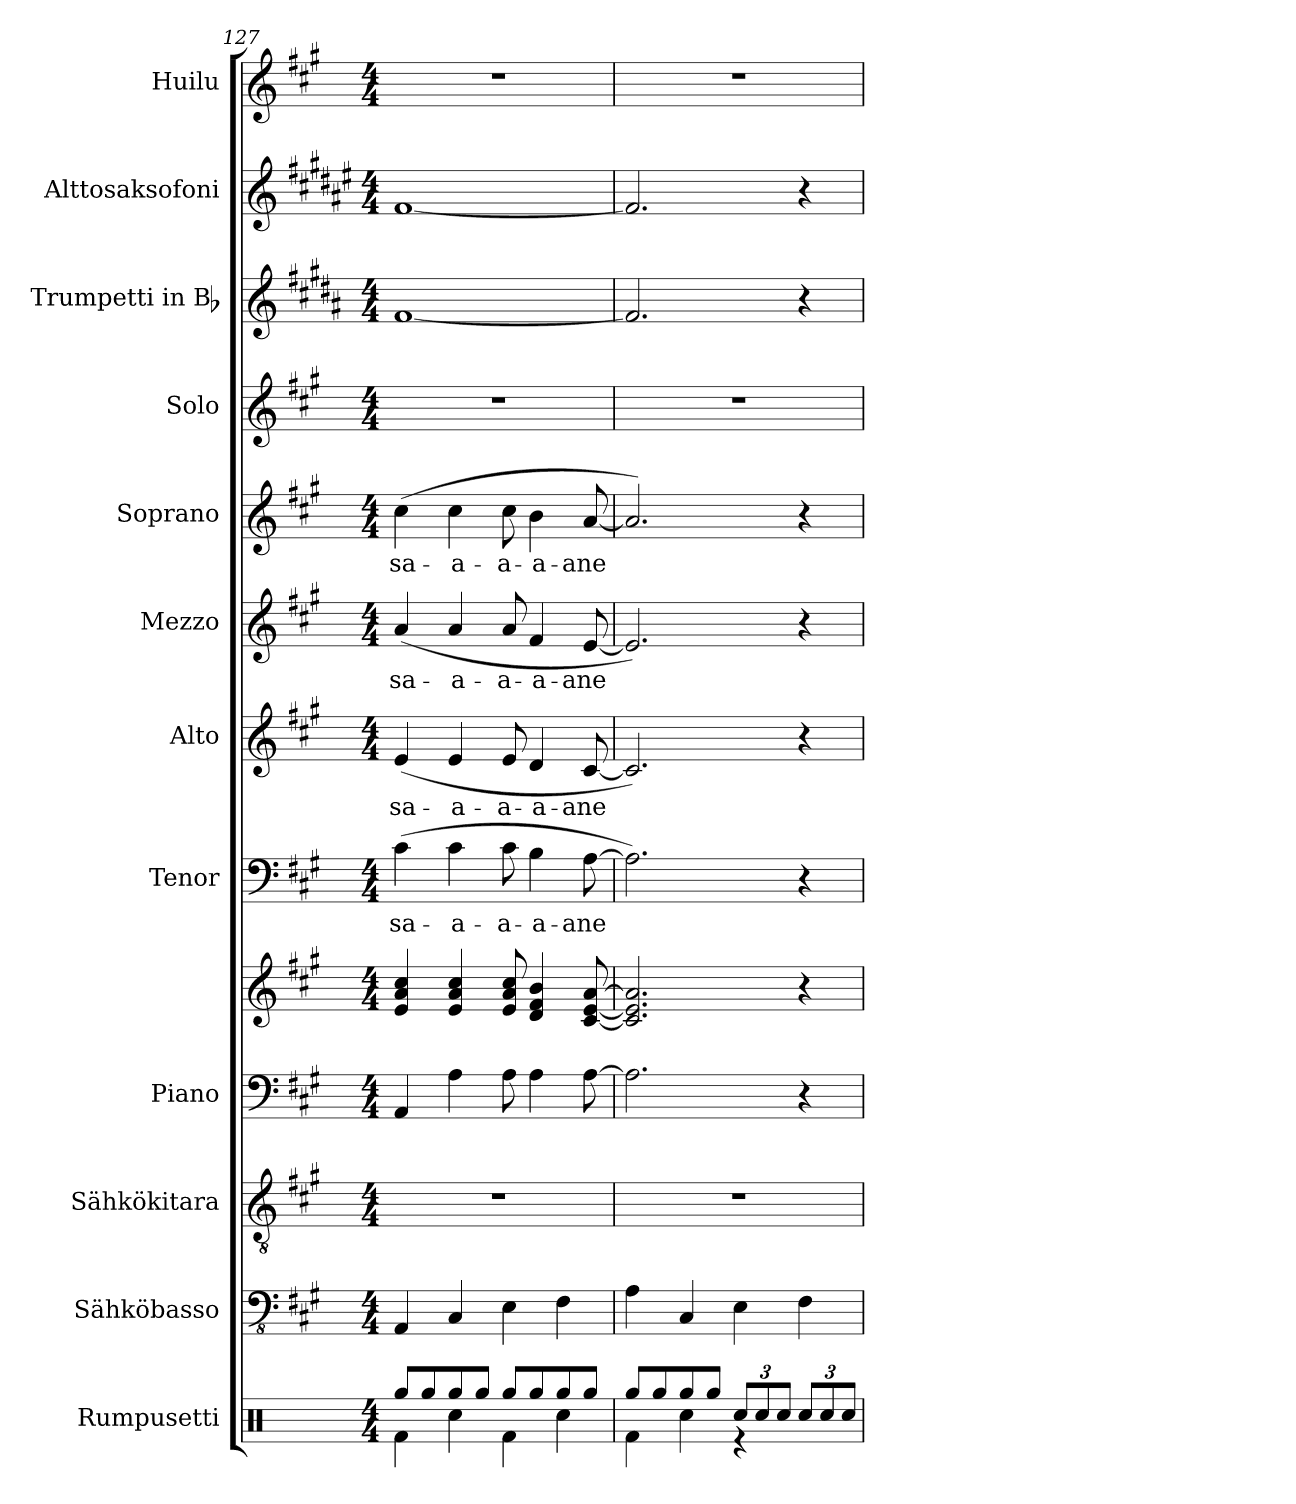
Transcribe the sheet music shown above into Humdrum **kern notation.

**kern	**kern	**kern	**kern	**kern	**kern	**text	**kern	**text	**kern	**text	**kern	**text	**kern	**kern	**kern	**kern
*part12	*part11	*part10	*part9	*part9	*part8	*part8	*part7	*part7	*part6	*part6	*part5	*part5	*part4	*part3	*part2	*part1
*staff13	*staff12	*staff11	*staff10	*staff9	*staff8	*staff8	*staff7	*staff7	*staff6	*staff6	*staff5	*staff5	*staff4	*staff3	*staff2	*staff1
*I"Rumpusetti	*I"Sähköbasso	*I"Sähkökitara	*I"Piano	*	*I"Tenor	*	*I"Alto	*	*I"Mezzo	*	*I"Soprano	*	*I"Solo	*I"Trumpetti in Bb	*I"Alttosaksofoni	*I"Huilu
*I'R. setti	*	*	*I'Pno.	*	*I'T.	*	*I'A.	*	*I'M.	*	*I'S.	*	*I'Solo	*I'Tpt. in Bb	*	*I'H.
*clefX	*clefFv4	*clefGv2	*clefF4	*clefG2	*clefF4	*	*clefG2	*	*clefG2	*	*clefG2	*	*clefG2	*clefG2	*clefG2	*clefG2
*	*	*	*	*	*	*	*	*	*	*	*	*	*	*ITrd1c2	*ITrd5c9	*
*k[]	*k[f#c#g#]	*k[f#c#g#]	*k[f#c#g#]	*k[f#c#g#]	*k[f#c#g#]	*	*k[f#c#g#]	*	*k[f#c#g#]	*	*k[f#c#g#]	*	*k[f#c#g#]	*k[f#c#g#]	*k[f#c#g#]	*k[f#c#g#]
*M4/4	*M4/4	*M4/4	*M4/4	*M4/4	*M4/4	*	*M4/4	*	*M4/4	*	*M4/4	*	*M4/4	*M4/4	*M4/4	*M4/4
=127	=127	=127	=127	=127	=127	=127	=127	=127	=127	=127	=127	=127	=127	=127	=127	=127
*^	*	*	*	*	*	*	*	*	*	*	*	*	*	*	*	*
!	!	!	!	!	!	!	!LO:LY:b	!	!LO:LY:b	!	!LO:LY:b	!	!LO:LY:b	!	!	!	!
8Rgg/L	4Rf\	4AAA/	1r	4AA/	4e/ 4a/ 4cc#/	(4c#\	-sa-	(4e/	-sa-	(4a/	-sa-	(4cc#\	sa-	1r	[1e	[1A	1r
8Rgg/	.	.	.	.	.	.	.	.	.	.	.	.	.	.	.	.	.
!	!	!	!	!	!	!	!LO:LY:b	!	!LO:LY:b	!	!LO:LY:b	!	!LO:LY:b	!	!	!	!
8Rgg/	4Rcc\	4CC#/	.	4A\	4e/ 4a/ 4cc#/	4c#\	-a-	4e/	-a-	4a/	-a-	4cc#\	-a-	.	.	.	.
8Rgg/J	.	.	.	.	.	.	.	.	.	.	.	.	.	.	.	.	.
!	!	!	!	!	!	!	!LO:LY:b	!	!LO:LY:b	!	!LO:LY:b	!	!LO:LY:b	!	!	!	!
8Rgg/L	4Rf\	4EE\	.	8A\	8e/ 8a/ 8cc#/	8c#\	-a-	8e/	-a-	8a/	-a-	8cc#\	-a-	.	.	.	.
!	!	!	!	!	!	!	!LO:LY:b	!	!LO:LY:b	!	!LO:LY:b	!	!LO:LY:b	!	!	!	!
8Rgg/	.	.	.	4A\	4d/ 4f#/ 4b/	4B\	-a-	4d/	-a-	4f#/	-a-	4b\	-a-	.	.	.	.
8Rgg/	4Rcc\	4FF#\	.	.	.	.	.	.	.	.	.	.	.	.	.	.	.
!	!	!	!	!	!	!	!LO:LY:b	!	!LO:LY:b	!	!LO:LY:b	!	!LO:LY:b	!	!	!	!
8Rgg/J	.	.	.	[8A\	[8c#/ [8e/ [8a/	[8A\	-ane	[8c#/	-ane	[8e/	-ane	[8a/	-ane	.	.	.	.
!!LO:PB:g=z
=128	=128	=128	=128	=128	=128	=128	=128	=128	=128	=128	=128	=128	=128	=128	=128	=128	=128
8Rgg/L	4Rf\	4AA\	1r	2.A\]	2.c#/] 2.e/] 2.a/]	2.A\])	.	2.c#/])	.	2.e/])	.	2.a/])	.	1r	2.e/]	2.A/]	1r
8Rgg/	.	.	.	.	.	.	.	.	.	.	.	.	.	.	.	.	.
8Rgg/	4Rcc\	4CC#/	.	.	.	.	.	.	.	.	.	.	.	.	.	.	.
8Rgg/J	.	.	.	.	.	.	.	.	.	.	.	.	.	.	.	.	.
*Xbrackettup	*	*	*	*	*	*	*	*	*	*	*	*	*	*	*	*	*
12Rcc/L	4r	4EE\	.	.	.	.	.	.	.	.	.	.	.	.	.	.	.
12Rcc/	.	.	.	.	.	.	.	.	.	.	.	.	.	.	.	.	.
12Rcc/J	.	.	.	.	.	.	.	.	.	.	.	.	.	.	.	.	.
12Rcc/L	4ryy	4FF#\	.	4r	4r	4r	.	4r	.	4r	.	4r	.	.	4r	4r	.
12Rcc/	.	.	.	.	.	.	.	.	.	.	.	.	.	.	.	.	.
12Rcc/J	.	.	.	.	.	.	.	.	.	.	.	.	.	.	.	.	.
*v	*v	*	*	*	*	*	*	*	*	*	*	*	*	*	*	*	*
=	=	=	=	=	=	=	=	=	=	=	=	=	=	=	=	=
*-	*-	*-	*-	*-	*-	*-	*-	*-	*-	*-	*-	*-	*-	*-	*-	*-
